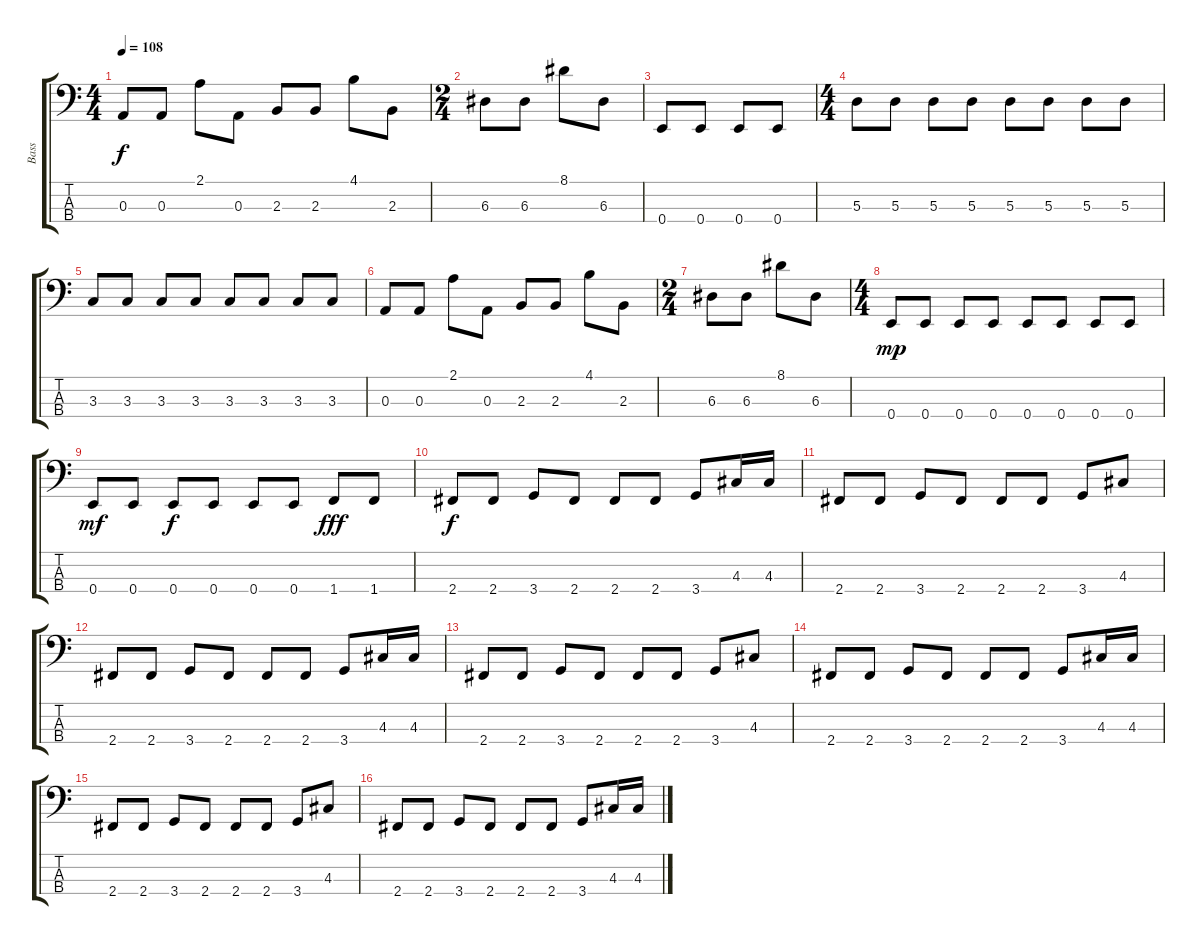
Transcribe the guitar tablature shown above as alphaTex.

\track ("Bass" "Bass") {instrument electricbassfinger}
\staff {score tabs}
\tuning (G2 D2 A1 E1) {hide}
\ts (4 4)
\tempo 108
\clef f4
\ks c
0.3.8{dy f} 0.3.8 2.1.8 0.3.8 2.3.8 2.3.8 4.1.8 2.3.8 |
\ts (2 4)
6.3.8 6.3.8 8.1.8 6.3.8 |
0.4.8 0.4.8 0.4.8 0.4.8 |
\ts (4 4)
5.3.8 5.3.8 5.3.8 5.3.8 5.3.8 5.3.8 5.3.8 5.3.8 |
3.3.8 3.3.8 3.3.8 3.3.8 3.3.8 3.3.8 3.3.8 3.3.8 |
0.3.8 0.3.8 2.1.8 0.3.8 2.3.8 2.3.8 4.1.8 2.3.8 |
\ts (2 4)
6.3.8 6.3.8 8.1.8 6.3.8 |
\ts (4 4)
0.4.8{dy mp} 0.4.8 0.4.8 0.4.8 0.4.8 0.4.8 0.4.8 0.4.8 |
0.4.8{dy mf} 0.4.8 0.4.8{dy f} 0.4.8 0.4.8 0.4.8 1.4.8{dy fff} 1.4.8 |
2.4.8{dy f} 2.4.8 3.4.8 2.4.8 2.4.8 2.4.8 3.4.8 4.3.16 4.3.16 |
2.4.8 2.4.8 3.4.8 2.4.8 2.4.8 2.4.8 3.4.8 4.3.8 |
2.4.8 2.4.8 3.4.8 2.4.8 2.4.8 2.4.8 3.4.8 4.3.16 4.3.16 |
2.4.8 2.4.8 3.4.8 2.4.8 2.4.8 2.4.8 3.4.8 4.3.8 |
2.4.8 2.4.8 3.4.8 2.4.8 2.4.8 2.4.8 3.4.8 4.3.16 4.3.16 |
2.4.8 2.4.8 3.4.8 2.4.8 2.4.8 2.4.8 3.4.8 4.3.8 |
2.4.8 2.4.8 3.4.8 2.4.8 2.4.8 2.4.8 3.4.8 4.3.16 4.3.16
